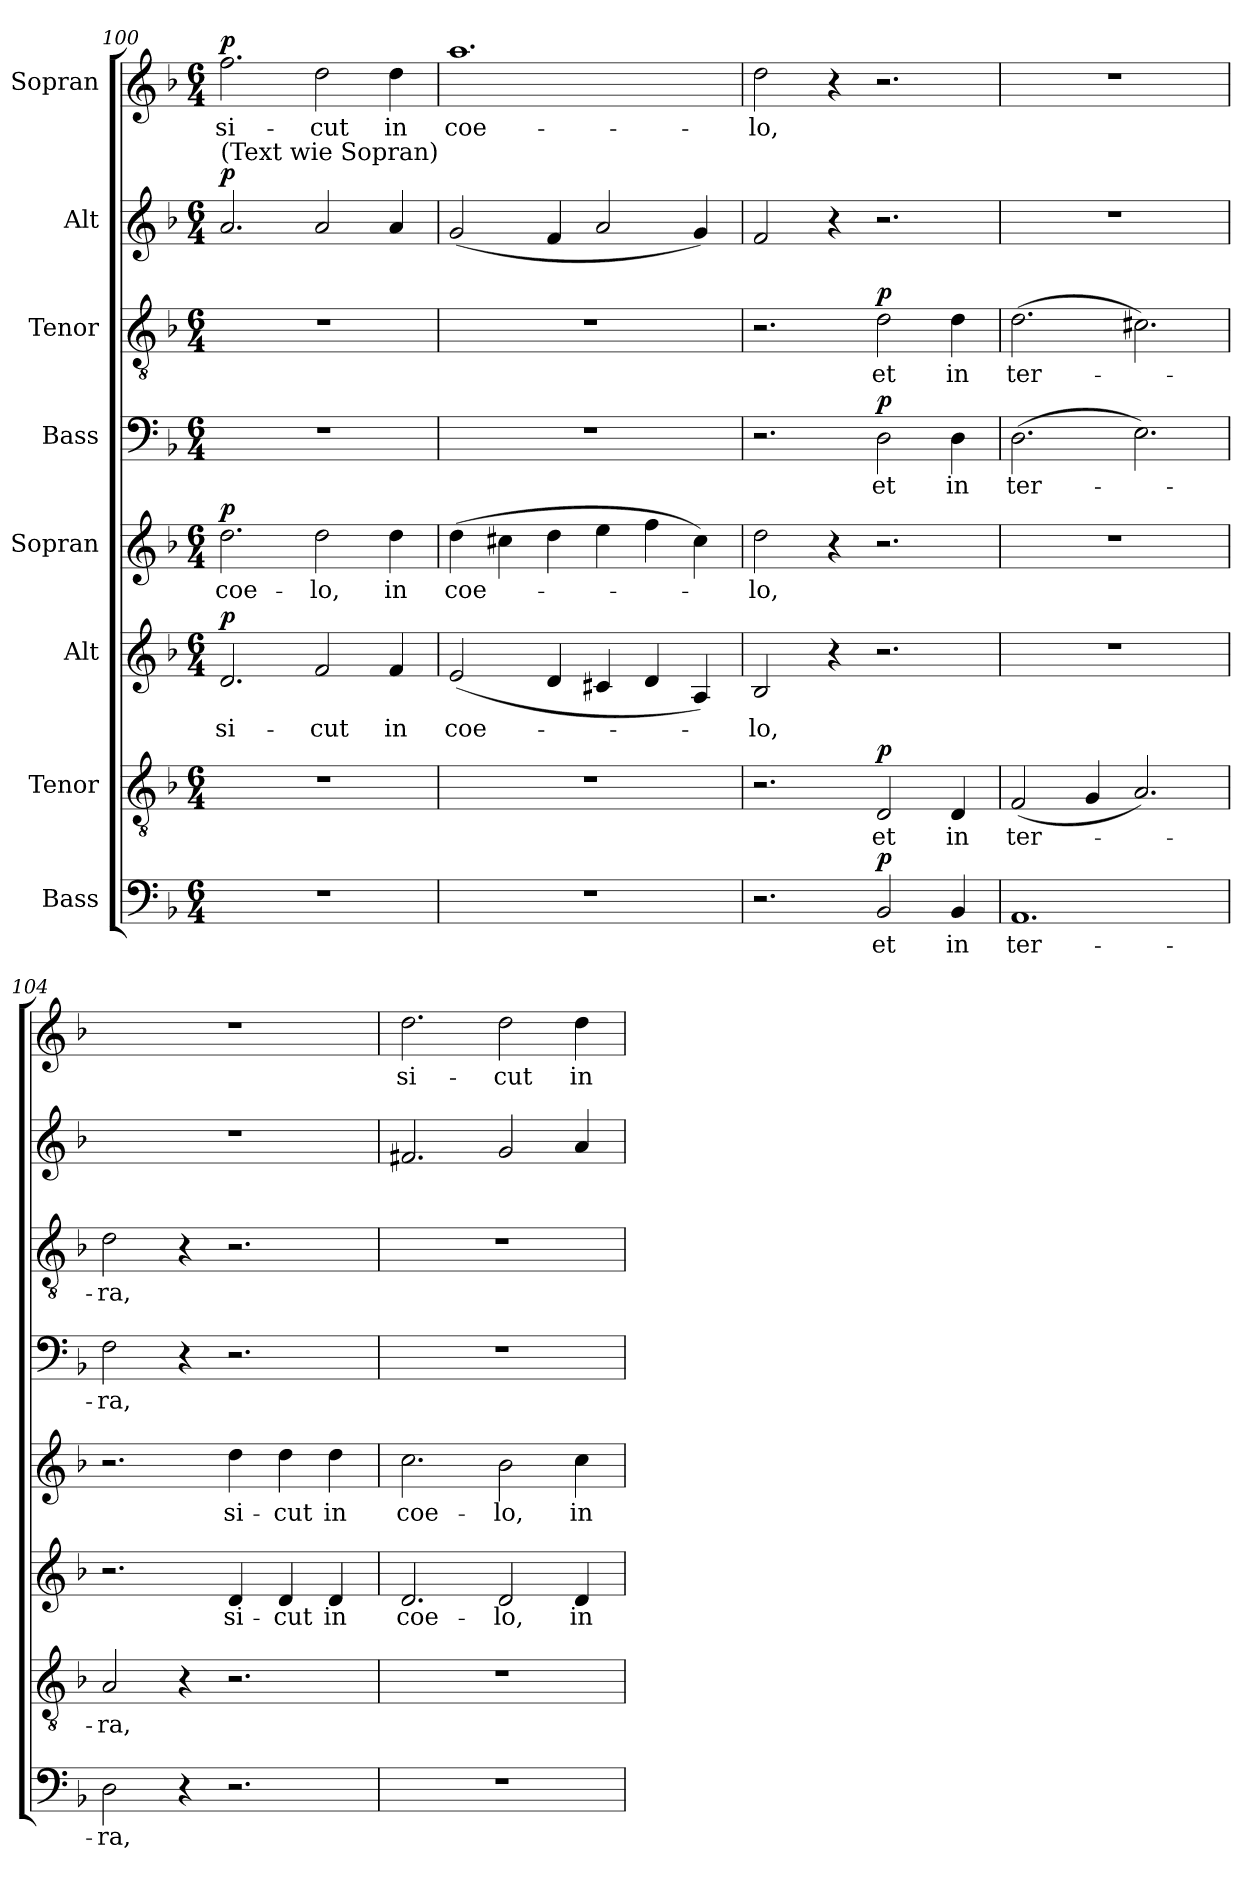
**kern	**text	**dynam	**kern	**text	**dynam	**kern	**text	**dynam	**kern	**text	**dynam	**kern	**text	**dynam	**kern	**text	**dynam	**kern	**dynam	**kern	**text	**dynam
*part8	*part8	*part8	*part7	*part7	*part7	*part6	*part6	*part6	*part5	*part5	*part5	*part4	*part4	*part4	*part3	*part3	*part3	*part2	*part2	*part1	*part1	*part1
*staff8	*staff8	*staff8	*staff7	*staff7	*staff7	*staff6	*staff6	*staff6	*staff5	*staff5	*staff5	*staff4	*staff4	*staff4	*staff3	*staff3	*staff3	*staff2	*staff2	*staff1	*staff1	*staff1
*I"Bass	*	*	*I"Tenor	*	*	*I"Alt	*	*	*I"Sopran	*	*	*I"Bass	*	*	*I"Tenor	*	*	*I"Alt	*	*I"Sopran	*	*
!!LO:PB:g=z
*clefF4	*	*	*clefGv2	*	*	*clefG2	*	*	*clefG2	*	*	*clefF4	*	*	*clefGv2	*	*	*clefG2	*	*clefG2	*	*
*k[b-]	*	*	*k[b-]	*	*	*k[b-]	*	*	*k[b-]	*	*	*k[b-]	*	*	*k[b-]	*	*	*k[b-]	*	*k[b-]	*	*
*M6/4	*	*	*M6/4	*	*	*M6/4	*	*	*M6/4	*	*	*M6/4	*	*	*M6/4	*	*	*M6/4	*	*M6/4	*	*
=100	=100	=100	=100	=100	=100	=100	=100	=100	=100	=100	=100	=100	=100	=100	=100	=100	=100	=100	=100	=100	=100	=100
!	!	!	!	!	!	!	!	!	!	!	!	!	!	!	!	!	!	!LO:TX:a:t=(Text wie Sopran)	!	!	!	!
!	!	!	!	!	!	!	!LO:LY:b	!LO:DY:a	!	!LO:LY:b	!LO:DY:a	!	!	!	!	!	!	!	!LO:DY:a	!	!LO:LY:b	!LO:DY:a
1.r	.	.	1.r	.	.	2.d/	si-	p	2.dd\	coe-	p	1.r	.	.	1.r	.	.	2.a/	p	2.ff\	si-	p
!	!	!	!	!	!	!	!LO:LY:b	!	!	!LO:LY:b	!	!	!	!	!	!	!	!	!	!	!LO:LY:b	!
.	.	.	.	.	.	2f/	-cut	.	2dd\	-lo,	.	.	.	.	.	.	.	2a/	.	2dd\	-cut	.
!	!	!	!	!	!	!	!LO:LY:b	!	!	!LO:LY:b	!	!	!	!	!	!	!	!	!	!	!LO:LY:b	!
.	.	.	.	.	.	4f/	in	.	4dd\	in	.	.	.	.	.	.	.	4a/	.	4dd\	in	.
=101	=101	=101	=101	=101	=101	=101	=101	=101	=101	=101	=101	=101	=101	=101	=101	=101	=101	=101	=101	=101	=101	=101
!	!	!	!	!	!	!	!LO:LY:b	!	!	!LO:LY:b	!	!	!	!	!	!	!	!	!	!	!LO:LY:b	!
1.r	.	.	1.r	.	.	(2e/	coe-	.	(4dd\	coe-	.	1.r	.	.	1.r	.	.	(2g/	.	1.aa	coe-	.
.	.	.	.	.	.	.	.	.	4cc#X\	.	.	.	.	.	.	.	.	.	.	.	.	.
.	.	.	.	.	.	4d/	.	.	4dd\	.	.	.	.	.	.	.	.	4f/	.	.	.	.
.	.	.	.	.	.	4c#X/	.	.	4ee\	.	.	.	.	.	.	.	.	2a/	.	.	.	.
.	.	.	.	.	.	4d/	.	.	4ff\	.	.	.	.	.	.	.	.	.	.	.	.	.
.	.	.	.	.	.	4A/)	.	.	4cc#\)	.	.	.	.	.	.	.	.	4g/)	.	.	.	.
=102	=102	=102	=102	=102	=102	=102	=102	=102	=102	=102	=102	=102	=102	=102	=102	=102	=102	=102	=102	=102	=102	=102
!	!	!	!	!	!	!	!LO:LY:b	!	!	!LO:LY:b	!	!	!	!	!	!	!	!	!	!	!LO:LY:b	!
2.r	.	.	2.r	.	.	2B-/	-lo,	.	2dd\	-lo,	.	2.r	.	.	2.r	.	.	2f/	.	2dd\	-lo,	.
.	.	.	.	.	.	4r	.	.	4r	.	.	.	.	.	.	.	.	4r	.	4r	.	.
!	!LO:LY:b	!LO:DY:a	!	!LO:LY:b	!LO:DY:a	!	!	!	!	!	!	!	!LO:LY:b	!LO:DY:a	!	!LO:LY:b	!LO:DY:a	!	!	!	!	!
2BB-/	et	p	2D/	et	p	2.r	.	.	2.r	.	.	2D\	et	p	2d\	et	p	2.r	.	2.r	.	.
!	!LO:LY:b	!	!	!LO:LY:b	!	!	!	!	!	!	!	!	!LO:LY:b	!	!	!LO:LY:b	!	!	!	!	!	!
4BB-/	in	.	4D/	in	.	.	.	.	.	.	.	4D\	in	.	4d\	in	.	.	.	.	.	.
=103	=103	=103	=103	=103	=103	=103	=103	=103	=103	=103	=103	=103	=103	=103	=103	=103	=103	=103	=103	=103	=103	=103
!	!LO:LY:b	!	!	!LO:LY:b	!	!	!	!	!	!	!	!	!LO:LY:b	!	!	!LO:LY:b	!	!	!	!	!	!
1.AA	ter-	.	(2F/	ter-	.	1.r	.	.	1.r	.	.	(2.D\	ter-	.	(2.d\	ter-	.	1.r	.	1.r	.	.
.	.	.	4G/	.	.	.	.	.	.	.	.	.	.	.	.	.	.	.	.	.	.	.
.	.	.	2.A/)	.	.	.	.	.	.	.	.	2.E\)	.	.	2.c#X\)	.	.	.	.	.	.	.
=104	=104	=104	=104	=104	=104	=104	=104	=104	=104	=104	=104	=104	=104	=104	=104	=104	=104	=104	=104	=104	=104	=104
!	!LO:LY:b	!	!	!LO:LY:b	!	!	!	!	!	!	!	!	!LO:LY:b	!	!	!LO:LY:b	!	!	!	!	!	!
2D\	-ra,	.	2A/	-ra,	.	2.r	.	.	2.r	.	.	2F\	-ra,	.	2d\	-ra,	.	1.r	.	1.r	.	.
4r	.	.	4r	.	.	.	.	.	.	.	.	4r	.	.	4r	.	.	.	.	.	.	.
!	!	!	!	!	!	!	!LO:LY:b	!	!	!LO:LY:b	!	!	!	!	!	!	!	!	!	!	!	!
2.r	.	.	2.r	.	.	4d/	si-	.	4dd\	si-	.	2.r	.	.	2.r	.	.	.	.	.	.	.
!	!	!	!	!	!	!	!LO:LY:b	!	!	!LO:LY:b	!	!	!	!	!	!	!	!	!	!	!	!
.	.	.	.	.	.	4d/	-cut	.	4dd\	-cut	.	.	.	.	.	.	.	.	.	.	.	.
!	!	!	!	!	!	!	!LO:LY:b	!	!	!LO:LY:b	!	!	!	!	!	!	!	!	!	!	!	!
.	.	.	.	.	.	4d/	in	.	4dd\	in	.	.	.	.	.	.	.	.	.	.	.	.
=105	=105	=105	=105	=105	=105	=105	=105	=105	=105	=105	=105	=105	=105	=105	=105	=105	=105	=105	=105	=105	=105	=105
!	!	!	!	!	!	!	!LO:LY:b	!	!	!LO:LY:b	!	!	!	!	!	!	!	!	!	!	!LO:LY:b	!
1.r	.	.	1.r	.	.	2.d/	coe-	.	2.cc\	coe-	.	1.r	.	.	1.r	.	.	2.f#X/	.	2.dd\	si-	.
!	!	!	!	!	!	!	!LO:LY:b	!	!	!LO:LY:b	!	!	!	!	!	!	!	!	!	!	!LO:LY:b	!
.	.	.	.	.	.	2d/	-lo,	.	2b-\	-lo,	.	.	.	.	.	.	.	2g/	.	2dd\	-cut	.
!	!	!	!	!	!	!	!LO:LY:b	!	!	!LO:LY:b	!	!	!	!	!	!	!	!	!	!	!LO:LY:b	!
.	.	.	.	.	.	4d/	in	.	4cc\	in	.	.	.	.	.	.	.	4a/	.	4dd\	in	.
=	=	=	=	=	=	=	=	=	=	=	=	=	=	=	=	=	=	=	=	=	=	=
*-	*-	*-	*-	*-	*-	*-	*-	*-	*-	*-	*-	*-	*-	*-	*-	*-	*-	*-	*-	*-	*-	*-
